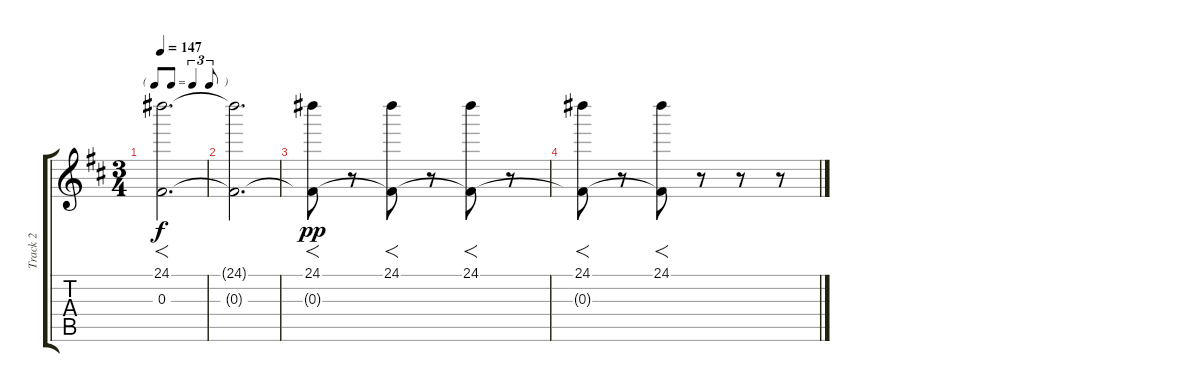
\track ("Track 2" "Track 2") {instrument distortionguitar}
\staff {score tabs}
\tuning (Eb4 Bb3 Gb3 Db3 Ab2 Eb2) {hide}
\ts (3 4)
\tf triplet8th
\tempo 147
\clef g2
\ks d
(24.1 0.3{t}).2{f d dy f} |
(24.1{t} 0.3{t}).2{d} |
(24.1 0.3{t}).8{f dy pp} r.8 (24.1 0.3{t}).8{f} r.8 (24.1 0.3{t}).8{f} r.8 |
(24.1 0.3{t}).8{f} r.8 (24.1 0.3{t}).8{f} r.8 r.8 r.8
